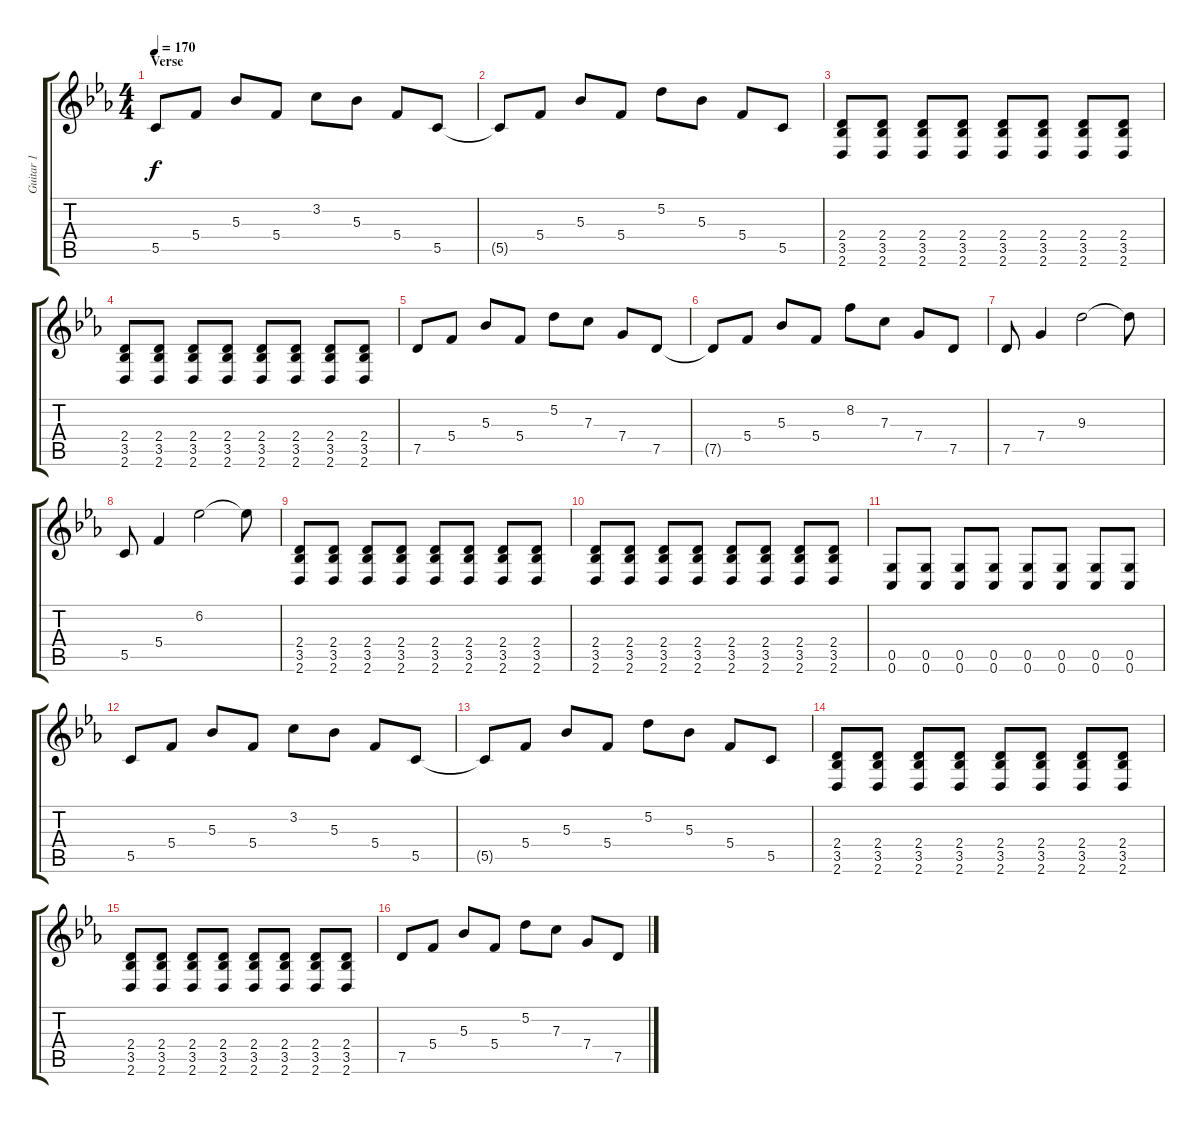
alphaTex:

\track ("Guitar 1" "Guitar 1") {instrument distortionguitar}
\staff {score tabs}
\tuning (D4 A3 F3 C3 G2 C2) {hide}
\ts (4 4)
\section ("" "Verse")
\tempo 170
\clef g2
\ks cminor
5.5.8{dy f instrument electricguitarclean} 5.4.8 5.3.8 5.4.8 3.2.8 5.3.8 5.4.8 5.5.8 |
5.5{t}.8 5.4.8 5.3.8 5.4.8 5.2.8 5.3.8 5.4.8 5.5.8 |
(2.4 3.5 2.6).8{instrument distortionguitar} (2.4 3.5 2.6).8 (2.4 3.5 2.6).8 (2.4 3.5 2.6).8 (2.4 3.5 2.6).8 (2.4 3.5 2.6).8 (2.4 3.5 2.6).8 (2.4 3.5 2.6).8 |
(2.4 3.5 2.6).8 (2.4 3.5 2.6).8 (2.4 3.5 2.6).8 (2.4 3.5 2.6).8 (2.4 3.5 2.6).8 (2.4 3.5 2.6).8 (2.4 3.5 2.6).8 (2.4 3.5 2.6).8 |
7.5.8{instrument electricguitarclean} 5.4.8 5.3.8 5.4.8 5.2.8 7.3.8 7.4.8 7.5.8 |
7.5{t}.8 5.4.8 5.3.8 5.4.8 8.2.8 7.3.8 7.4.8 7.5.8 |
7.5.8 7.4.4 9.3.2 9.3{t}.8 |
5.5.8 5.4.4 6.2.2 6.2{t}.8 |
(2.4 3.5 2.6).8{instrument distortionguitar} (2.4 3.5 2.6).8 (2.4 3.5 2.6).8 (2.4 3.5 2.6).8 (2.4 3.5 2.6).8 (2.4 3.5 2.6).8 (2.4 3.5 2.6).8 (2.4 3.5 2.6).8 |
(2.4 3.5 2.6).8 (2.4 3.5 2.6).8 (2.4 3.5 2.6).8 (2.4 3.5 2.6).8 (2.4 3.5 2.6).8 (2.4 3.5 2.6).8 (2.4 3.5 2.6).8 (2.4 3.5 2.6).8 |
(0.5 0.6).8 (0.5 0.6).8 (0.5 0.6).8 (0.5 0.6).8 (0.5 0.6).8 (0.5 0.6).8 (0.5 0.6).8 (0.5 0.6).8 |
5.5.8{instrument electricguitarclean} 5.4.8 5.3.8 5.4.8 3.2.8 5.3.8 5.4.8 5.5.8 |
5.5{t}.8 5.4.8 5.3.8 5.4.8 5.2.8 5.3.8 5.4.8 5.5.8 |
(2.4 3.5 2.6).8{instrument distortionguitar} (2.4 3.5 2.6).8 (2.4 3.5 2.6).8 (2.4 3.5 2.6).8 (2.4 3.5 2.6).8 (2.4 3.5 2.6).8 (2.4 3.5 2.6).8 (2.4 3.5 2.6).8 |
(2.4 3.5 2.6).8 (2.4 3.5 2.6).8 (2.4 3.5 2.6).8 (2.4 3.5 2.6).8 (2.4 3.5 2.6).8 (2.4 3.5 2.6).8 (2.4 3.5 2.6).8 (2.4 3.5 2.6).8 |
7.5.8{instrument electricguitarclean} 5.4.8 5.3.8 5.4.8 5.2.8 7.3.8 7.4.8 7.5.8
